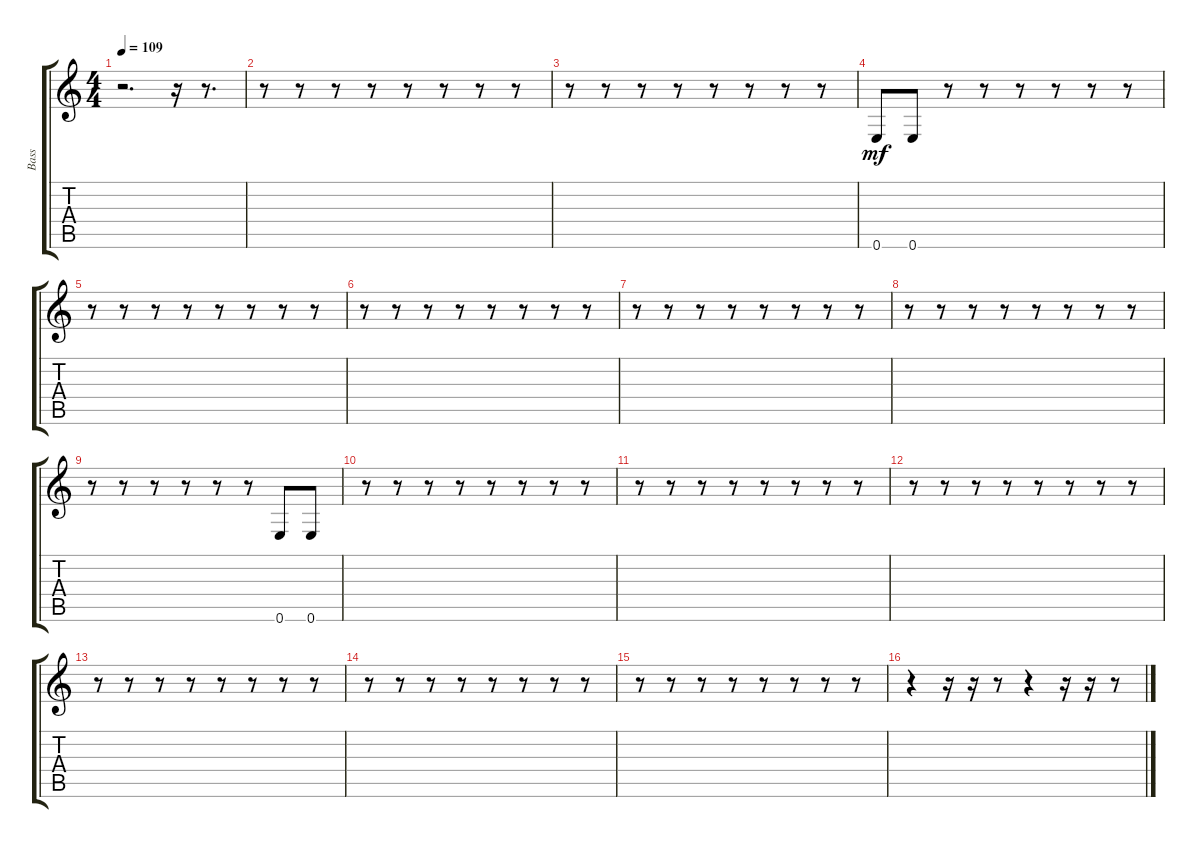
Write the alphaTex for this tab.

\track ("Bass" "Bass") {instrument fretlessbass}
\staff {score tabs}
\tuning (E4 B3 G3 D3 A2 E2) {hide}
\ts (4 4)
\tempo 109
\clef g2
\ks c
r.2{d dy f} r.16 r.8{d} |
r.8 r.8 r.8 r.8 r.8 r.8 r.8 r.8 |
r.8 r.8 r.8 r.8 r.8 r.8 r.8 r.8 |
0.6.8{dy mf} 0.6.8 r.8 r.8 r.8 r.8 r.8 r.8 |
r.8 r.8 r.8 r.8 r.8 r.8 r.8 r.8 |
r.8 r.8 r.8 r.8 r.8 r.8 r.8 r.8 |
r.8 r.8 r.8 r.8 r.8 r.8 r.8 r.8 |
r.8 r.8 r.8 r.8 r.8 r.8 r.8 r.8 |
r.8 r.8 r.8 r.8 r.8 r.8 0.6.8 0.6.8 |
r.8 r.8 r.8 r.8 r.8 r.8 r.8 r.8 |
r.8 r.8 r.8 r.8 r.8 r.8 r.8 r.8 |
r.8 r.8 r.8 r.8 r.8 r.8 r.8 r.8 |
r.8 r.8 r.8 r.8 r.8 r.8 r.8 r.8 |
r.8 r.8 r.8 r.8 r.8 r.8 r.8 r.8 |
r.8 r.8 r.8 r.8 r.8 r.8 r.8 r.8 |
r.4 r.16 r.16 r.8 r.4 r.16 r.16 r.8
